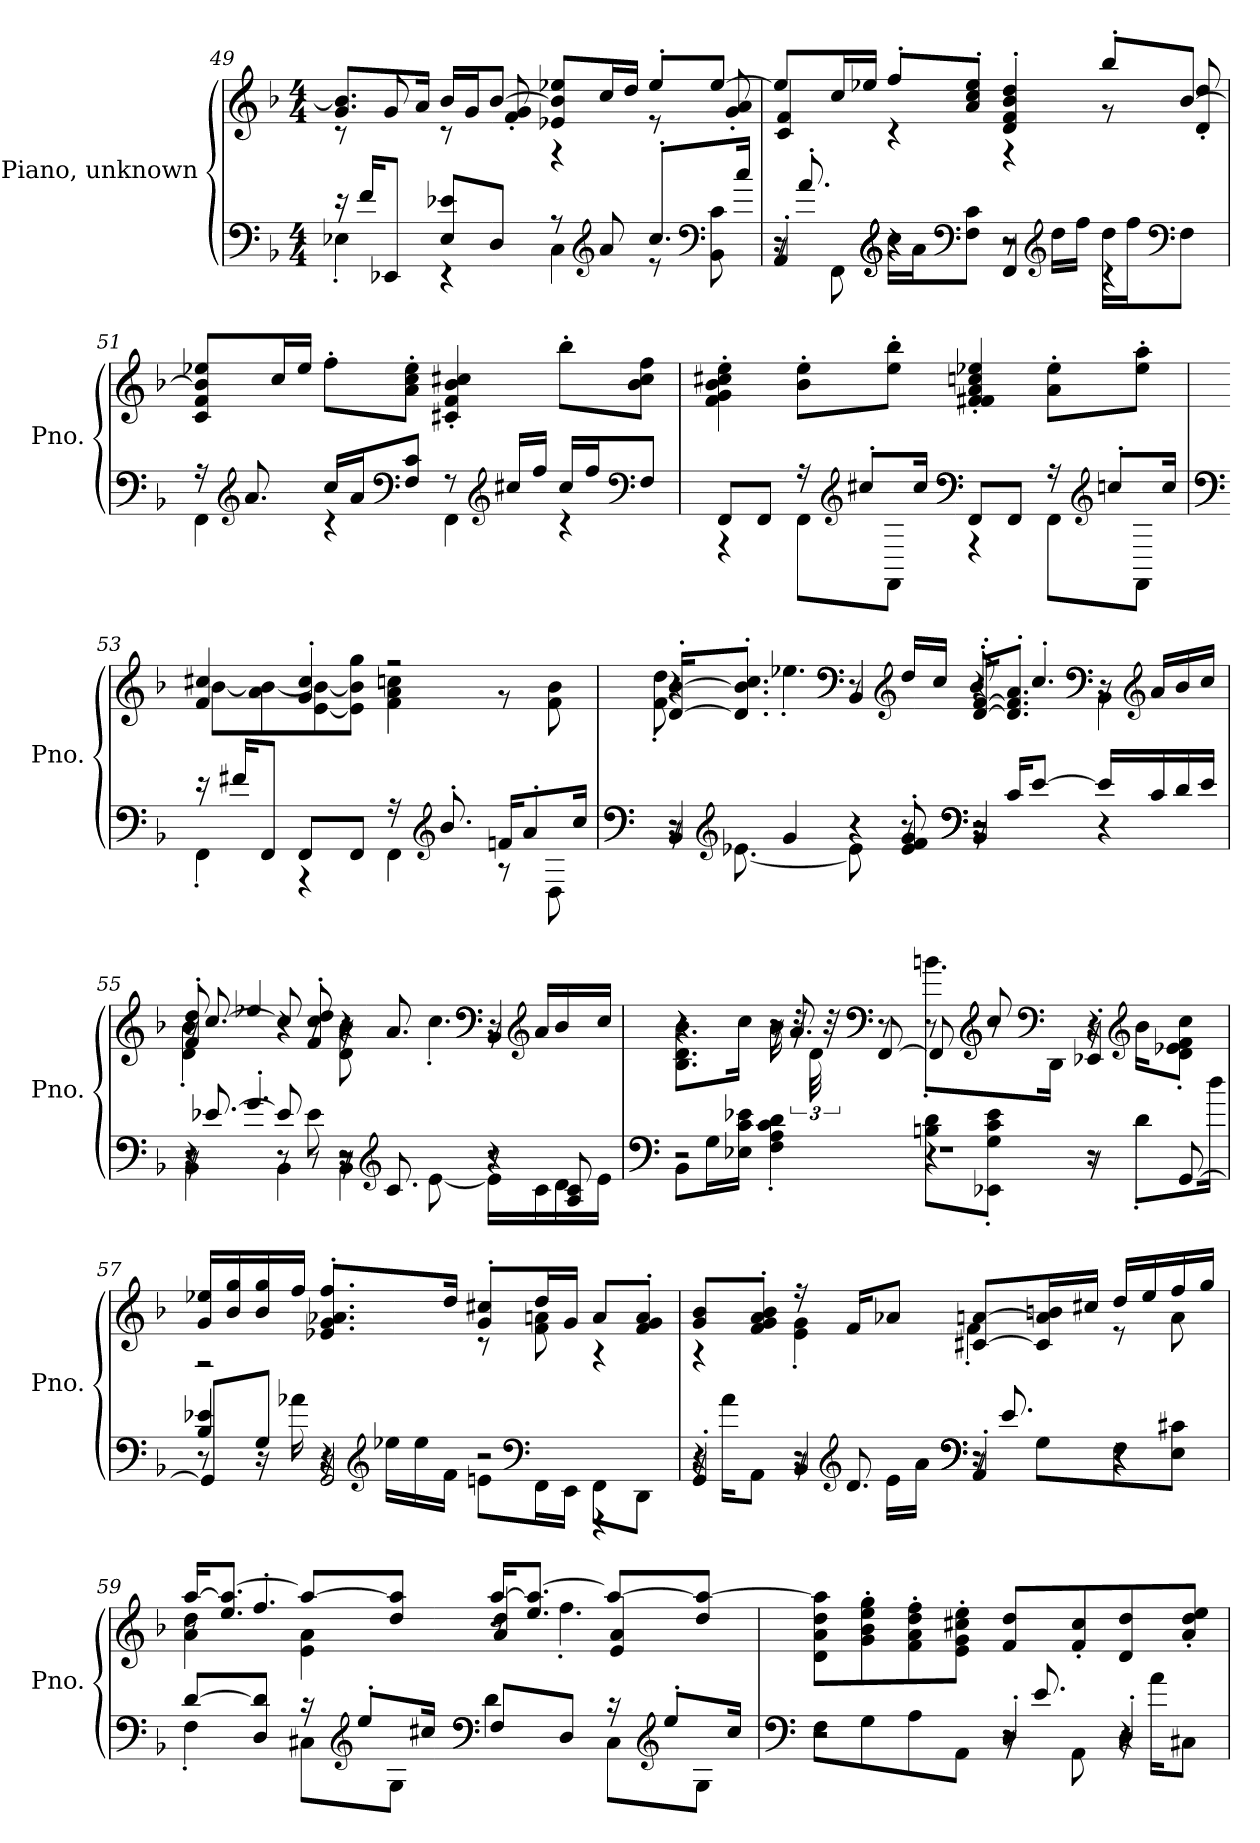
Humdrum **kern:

**kern	**kern
*part1	*part1
*staff2	*staff1
*I"Piano, unknown	*
*I'Pno.	*
*clefF4	*clefG2
*k[b-]	*k[b-]
*M4/4	*M4/4
=49	=49
*^	*^
16r	4E-X'\	8.g/ 8.b-/]L	8r
16f/KL	.	.	.
8EE-X/J	.	.	8g/
.	.	16a/Jk	.
8E-/ 8e-X/L	4r	16b-/LL	8r
.	.	16g/J	.
8D/J	.	[8b-/J	8f/' 8g/'
8r	4C\	8e-X/ 8b-/] 8ee-X/L	4r
*clefG2	*	*	*
8a/	.	16cc/L	.
.	.	16dd/JJ	.
8.cc'/L	8r	8ee-'/L	8r
*clefF4	*	*	*
.	8BB-\ 8c\	[8ee-/J	8g/' 8a/'
16cc/Jk	.	.	.
!!LO:LB:g=z	!!
=50	=50	=50	=50
*	*^	*	*
16r	8r	4AA'/	8ee-/L]	4c/ 4f/
8.a'/	.	.	.	.
.	8FF\	.	16cc/L	.
.	.	.	16ee-X/JJ	.
*clefG2	*	*	*	*
4r	16cc\LL	4r	8ff'/L	4r
.	16a\J	.	.	.
*clefF4	*	*	*	*
.	8F\ 8c\J	.	8a/' 8cc/' 8ee-/'J	.
2r	8r	4FF/	4d/' 4f/' 4b-/' 4dd/'	4r
*clefG2	*	*	*	*
.	16dd\LL	.	.	.
.	16ff\JJ	.	.	.
.	16dd\LL	4r	8bb-'/L	8r
.	16ff\J	.	.	.
*clefF4	*	*	*	*
.	8F\J	.	[8b-/J	8d/' 8dd/'
*	*v	*v	*	*
*	*	*v	*v
=51	=51	=51
16r	4FF\	8c/ 8f/ 8b-/] 8ee-X/L
*clefG2	*	*
8.a/	.	.
.	.	16cc/L
.	.	16ee-/JJ
16cc/LL	4r	8ff'\L
16a/J	.	.
*clefF4	*	*
8F/ 8c/J	.	8a\' 8cc\' 8ee-\'J
8r	4FF\	4c#X/' 4f/' 4b-/' 4cc#X/'
*clefG2	*	*
16cc#X/LL	.	.
16ff/JJ	.	.
16cc#/LL	4r	8bb-'\L
16ff/J	.	.
*clefF4	*	*
8F/J	.	8b-\ 8cc#\ 8ff\J
!!LO:LB:g=z
=52	=52	=52
8FF/L	4r	4f\' 4g\' 4b-\' 4cc#X\' 4ee\'
8FF/J	.	.
16r	8FF\L	8b-\' 8ee\'L
*clefG2	*	*
8cc#X'/L	.	.
.	8FF\J	8ee\' 8bb-\'J
16cc#/Jk	.	.
*clefF4	*	*
8FF/L	4r	4f/' 4f#X/' 4a/' 4ccn/' 4ee-X/'
8FF/J	.	.
16r	8FF\L	8a\' 8ee-\'L
*clefG2	*	*
8ccn'/L	.	.
.	8FF\J	8ee-\' 8aa\'J
16cc/Jk	.	.
=53	=53	=53
*clefF4	*	*
*	*	*^
16r	4FF'\	4f/ 4cc#X/	[8b-\L
16f#X/KL	.	.	.
8FF/J	.	.	8a\ 8b-\_
8FF/L	4r	4g/' 4cc#/'	[8e\ 8b-\_
8FF/J	.	.	8e\] 8b-\] 8gg\J
16r	4FF\	2r	4f\ 4a\ 4ccn\
*clefG2	*	*	*
8.b-'/	.	.	.
16fn/KL	8r	.	8r
8a'/	.	.	.
.	8D\	.	8f\ 8b-\
16cc/Jk	.	.	.
*v	*v	*	*
*	*v	*v
!!LO:PB:g=z
=54	=54
*clefF4	*
*^	*^
*	*^	*	*^
8r	16r	4BB-/	[16d/' [16b-/'KL	8f\' 8dd\'	4r
*clefG2	*	*	*	*	*
.	[8.e-X\	.	8.d/]' 8.b-/]' 8.cc/'J	.	.
4g/	.	.	.	4.ee-X'\	.
*	*	*	*clefF4	*	*
.	8e-\]	4r	8r	.	4BB-/
*	*	*	*clefG2	*	*
8e-/' 8f/' 8g/'	8r	.	16dd/LL	.	.
.	.	.	16cc/JJ	.	.
*clefF4	*	*	*	*	*
16r	2r	4BB-/	[16d/' [16f/'KL	4r	8b-'/
16c/KL	.	.	8.d/]' 8.f/]' 8.a/'J	.	.
[8e-/J	.	.	.	.	4.cc'/
*	*	*	*clefF4	*	*
16e-/LL]	.	4r	16r	4BB-\	.
*	*	*	*clefG2	*	*
16c/	.	.	16a/LL	.	.
16d/	.	.	16b-/	.	.
16e-/JJ	.	.	16cc/JJ	.	.
!!LO:LB:g=z	!!	!!
=55	=55	=55	=55	=55	=55
*	*	*^	*	*	*
8r	4r	16r	4BB-\	8f/' 8dd/'	4d\' 4b-\'	16r
.	.	[8.e-X/	.	.	.	[8.cc/
4.g'/	.	.	.	4ee-X/	.	.
.	8r	8e-/]	4BB-\	.	4r	8cc/]
.	8e-\	8r	.	8f/' 8cc/' 8dd/'	.	8r
2r	8r	16r	4BB-\	4r	8d\ 8b-\	16r
*clefG2	*	*	*	*	*	*
.	.	8.c/	.	.	.	8.a/
.	[8e-\	.	.	.	4.cc'\	.
*	*	*	*	*clefF4	*	*
.	16e-\LL]	8r	4r	16r	.	4BB-/
*	*	*	*	*clefG2	*	*
.	16c\	.	.	16a/LL	.	.
.	16d\	8A/ 8c/	.	16b-/	.	.
.	16e-\JJ	.	.	16cc/JJ	.	.
*v	*v	*v	*v	*	*	*
!!LO:LB:g=z	!!	!!
=56	=56	=56	=56
*clefF4	*	*	*
*^	*	*	*
*	*^	*	*	*
1r	8BB-\L	2r	4r	8.B-\ 8.d\ 8.b-\L	4r
.	16G\L	.	.	.	.
.	16E-X\ 16c\ 16e-X\JJ	.	.	16cc\Jk	.
.	4F\' 4A\' 4c\' 4d\'	.	16r	16b-\	8r
.	.	.	8.a/	48r	.
.	.	.	.	48d\	.
.	.	.	.	48r	.
*	*	*	*clefF4	*	*
.	.	.	.	8r	[8FF/
.	8Bn\ 8d\L	4r	8r	8.bn'\L	8FF/]
*	*	*	*clefG2	*	*
.	8EE-X\' 8G\' 8c\' 8e-\'J	.	8cc/	.	8r
*	*	*	*clefF4	*	*
.	.	.	.	16DD\Jk	.
.	16r	8r	4r	16r	4EE-X'/
*	*	*	*clefG2	*	*
.	8d'\L	.	.	16b\KL	.
.	.	[8GG/	.	8d\' 8e-X\' 8f\' 8cc\'J	.
.	16dd\Jk	.	.	.	.
*	*	*	*	*v	*v
!!LO:LB:g=z
=57	=57	=57	=57	=57
4B-/ 4e-X/	8r	8GG/L]	16g/ 16ee-X/LL	2r
.	.	.	16b-/ 16gg/	.
.	16r	8G/J	16b-/ 16gg/	.
.	16a-X\	.	16ff/JJ	.
4r	16r	2GG/	8.e-X/' 8.g/' 8.a-X/' 8.ff/'L	.
*clefG2	*	*	*	*
.	16ee-X\LL	.	.	.
.	16ee-\	.	.	.
.	16f\JJ	.	16dd/Jk	.
2r	8en\L	.	8g/' 8cc#X/'L	8r
*clefF4	*	*	*	*
.	16FF\L	.	16dd/L	8f\ 8an\
.	16EE\JJ	.	16g/JJ	.
.	8FF\L	4r	8a/L	4r
.	8DD\J	.	8f/' 8g/' 8a/'J	.
=58	=58	=58	=58	=58
4r	16r	4GG'/	8g/ 8b-/L	4r
.	16a\KL	.	.	.
.	8AA\J	.	8f/' 8g/' 8a/' 8b-/'J	.
16r	8r	4BB-/	16r	4e\' 4g\'
*clefG2	*	*	*	*
8.d/	.	.	16f/KL	.
.	16e\LL	.	8a-X/J	.
.	16a\JJ	.	.	.
*clefF4	*	*	*	*
16r	8r	4AA'/	[8c#X/ [8an/L	4f'\
8.e/	.	.	.	.
.	8G\L	.	16c#/] 16a/] 16bn/L	.
.	.	.	16cc#X/JJ	.
4r	8F\	4r	16dd/LL	8r
.	.	.	16ee/	.
.	8E\ 8c#X\J	.	16ff/	8a\
.	.	.	16gg/JJ	.
*	*v	*v	*	*
!!LO:LB:g=z
=59	=59	=59	=59
*	*	*	*^
[8d/L	4F'\	[16aa/KL	4a\ 4dd\	8r
.	.	8.ee/ 8.aa/_J	.	.
8D/ 8d/]J	.	.	.	4.ff'/
16r	8C#X\L	8aa/L_	4e\ 4a\	.
*clefG2	*	*	*	*
8ee'/L	.	.	.	.
.	8G\J	8dd/ 8aa/]J	.	.
16cc#X/Jk	.	.	.	.
*clefF4	*	*	*	*
8F/L	4d\	[16aa/KL	8r	4a/ 4dd/
.	.	8.ee/ 8.aa/_J	.	.
8D/J	.	.	4.ff'\	.
16r	8C#\L	8aa/L_	.	4e/ 4a/
*clefG2	*	*	*	*
8ee'/L	.	.	.	.
.	8G\J	8dd/ 8aa/_J	.	.
16cc#/Jk	.	.	.	.
*v	*v	*	*	*
*	*v	*v	*v
=60	=60
*clefF4	*
*^	*
*	*^	*
2r	8F\L	2r	8d\ 8a\ 8dd\ 8aa\]L
.	8G\	.	8g\' 8b-\' 8ee\' 8gg\'
.	8A\	.	8f\' 8a\' 8dd\' 8ff\'
.	8AA\J	.	8e\' 8g\' 8cc#X\' 8ee\'J
16r	8r	4D'/	8f/ 8dd/L
8.e/	.	.	.
.	8AA\	.	8f/' 8cc#/'
4r	16r	4D'/	8d/ 8dd/
.	16a\KL	.	.
.	8C#X\J	.	8a/' 8dd/' 8ee/'J
*v	*v	*v	*
=	=
*-	*-
